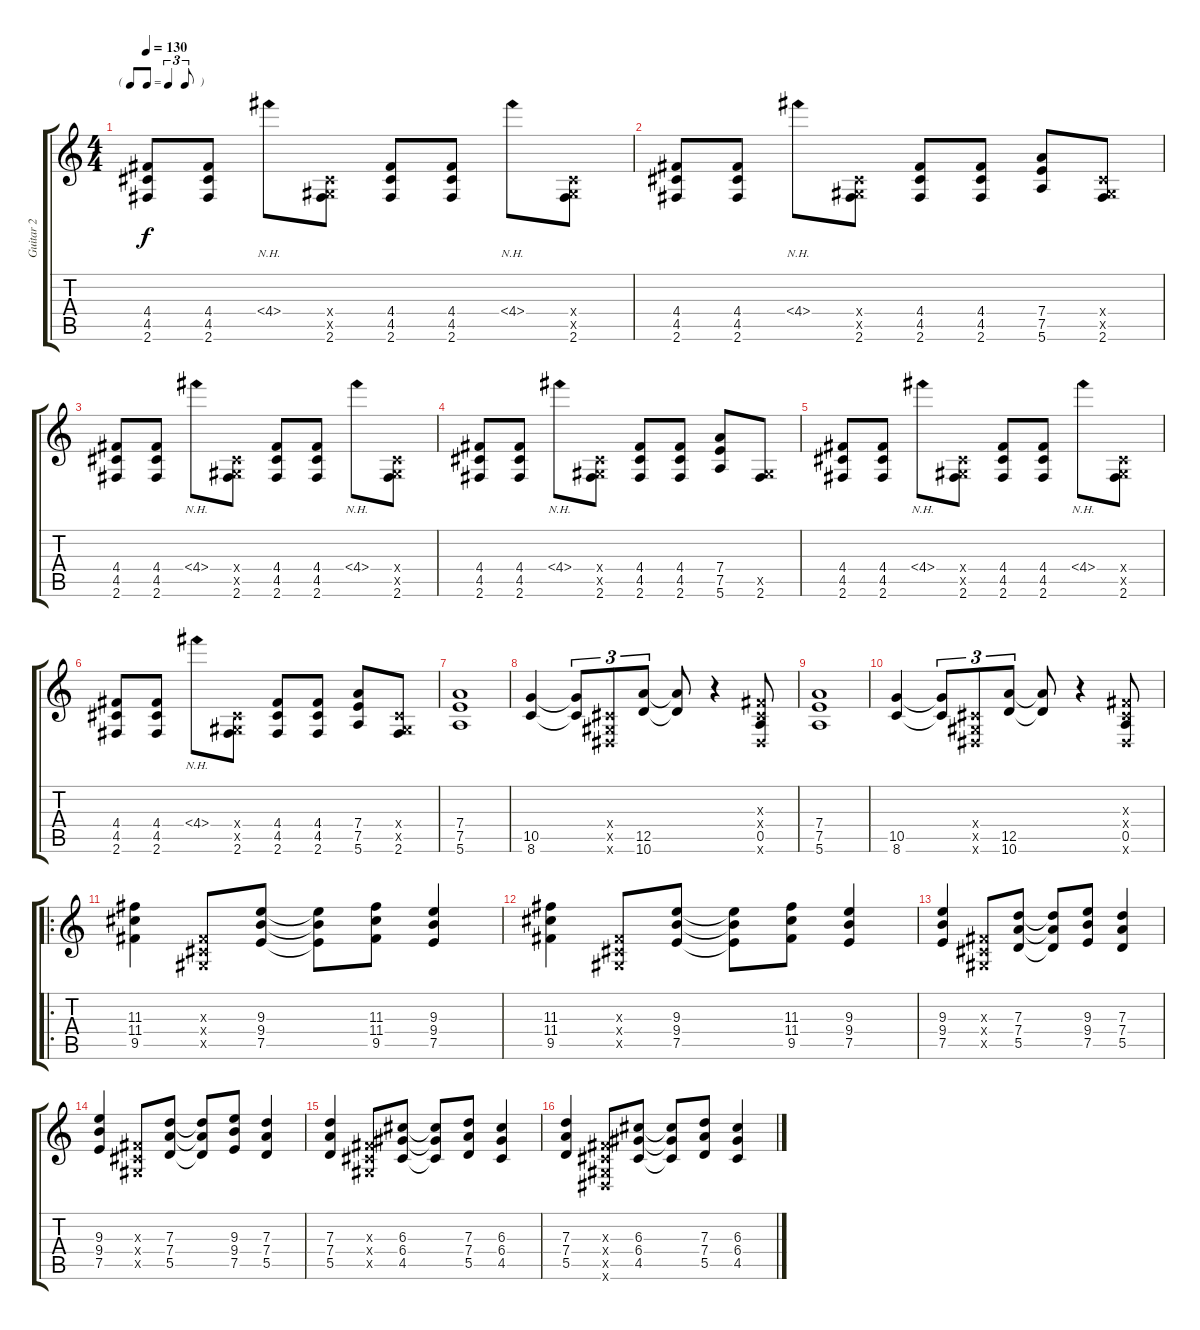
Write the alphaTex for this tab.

\track ("Guitar 2" "Guitar 2") {instrument distortionguitar}
\staff {score tabs}
\tuning (E4 B3 G3 D3 A2 E2) {hide}
\ts (4 4)
\tf triplet8th
\tempo 130
\clef g2
\ks c
(4.4 4.5 2.6).8{dy f} (4.4 4.5 2.6).8 4.4{nh}.8 (-1.4{x} -1.5{x} 2.6).8 (4.4 4.5 2.6).8 (4.4 4.5 2.6).8 4.4{nh}.8 (-1.4{x} -1.5{x} 2.6).8 |
(4.4 4.5 2.6).8 (4.4 4.5 2.6).8 4.4{nh}.8 (-1.4{x} -1.5{x} 2.6).8 (4.4 4.5 2.6).8 (4.4 4.5 2.6).8 (7.4 7.5 5.6).8 (-1.4{x} -1.5{x} 2.6).8 |
(4.4 4.5 2.6).8 (4.4 4.5 2.6).8 4.4{nh}.8 (-1.4{x} -1.5{x} 2.6).8 (4.4 4.5 2.6).8 (4.4 4.5 2.6).8 4.4{nh}.8 (-1.4{x} -1.5{x} 2.6).8 |
(4.4 4.5 2.6).8 (4.4 4.5 2.6).8 4.4{nh}.8 (-1.4{x} -1.5{x} 2.6).8 (4.4 4.5 2.6).8 (4.4 4.5 2.6).8 (7.4 7.5 5.6).8 (-1.5{x} 2.6).8 |
(4.4 4.5 2.6).8 (4.4 4.5 2.6).8 4.4{nh}.8 (-1.4{x} -1.5{x} 2.6).8 (4.4 4.5 2.6).8 (4.4 4.5 2.6).8 4.4{nh}.8 (-1.4{x} -1.5{x} 2.6).8 |
(4.4 4.5 2.6).8 (4.4 4.5 2.6).8 4.4{nh}.8 (-1.4{x} -1.5{x} 2.6).8 (4.4 4.5 2.6).8 (4.4 4.5 2.6).8 (7.4 7.5 5.6).8 (-1.4{x} -1.5{x} 2.6).8 |
(7.4 7.5 5.6).1 |
(10.5 8.6).4 (10.5{t} 8.6{t}).8{tu (3 2)} (-1.4{x} -1.5{x} -1.6{x}).8{tu (3 2)} (12.5 10.6).8{tu (3 2)} (12.5{t} 10.6{t}).8 r.4 (-1.3{x} -1.4{x} 0.5 -1.6{x}).8 |
(7.4 7.5 5.6).1 |
(10.5 8.6).4 (10.5{t} 8.6{t}).8{tu (3 2)} (-1.4{x} -1.5{x} -1.6{x}).8{tu (3 2)} (12.5 10.6).8{tu (3 2)} (12.5{t} 10.6{t}).8 r.4 (-1.3{x} -1.4{x} 0.5 -1.6{x}).8 |
\ro
(11.3 11.4 9.5).4 (-1.3{x} -1.4{x} -1.5{x}).8 (9.3 9.4 7.5).8 (9.3{t} 9.4{t} 7.5{t}).8 (11.3 11.4 9.5).8 (9.3 9.4 7.5).4 |
(11.3 11.4 9.5).4 (-1.3{x} -1.4{x} -1.5{x}).8 (9.3 9.4 7.5).8 (9.3{t} 9.4{t} 7.5{t}).8 (11.3 11.4 9.5).8 (9.3 9.4 7.5).4 |
(9.3 9.4 7.5).4 (-1.3{x} -1.4{x} -1.5{x}).8 (7.3 7.4 5.5).8 (7.3{t} 7.4{t} 5.5{t}).8 (9.3 9.4 7.5).8 (7.3 7.4 5.5).4 |
(9.3 9.4 7.5).4 (-1.3{x} -1.4{x} -1.5{x}).8 (7.3 7.4 5.5).8 (7.3{t} 7.4{t} 5.5{t}).8 (9.3 9.4 7.5).8 (7.3 7.4 5.5).4 |
(7.3 7.4 5.5).4 (-1.3{x} -1.4{x} -1.5{x}).8 (6.3 6.4 4.5).8 (6.3{t} 6.4{t} 4.5{t}).8 (7.3 7.4 5.5).8 (6.3 6.4 4.5).4 |
(7.3 7.4 5.5).4 (-1.3{x} -1.4{x} -1.5{x} -1.6{x}).8 (6.3 6.4 4.5).8 (6.3{t} 6.4{t} 4.5{t}).8 (7.3 7.4 5.5).8 (6.3 6.4 4.5).4
